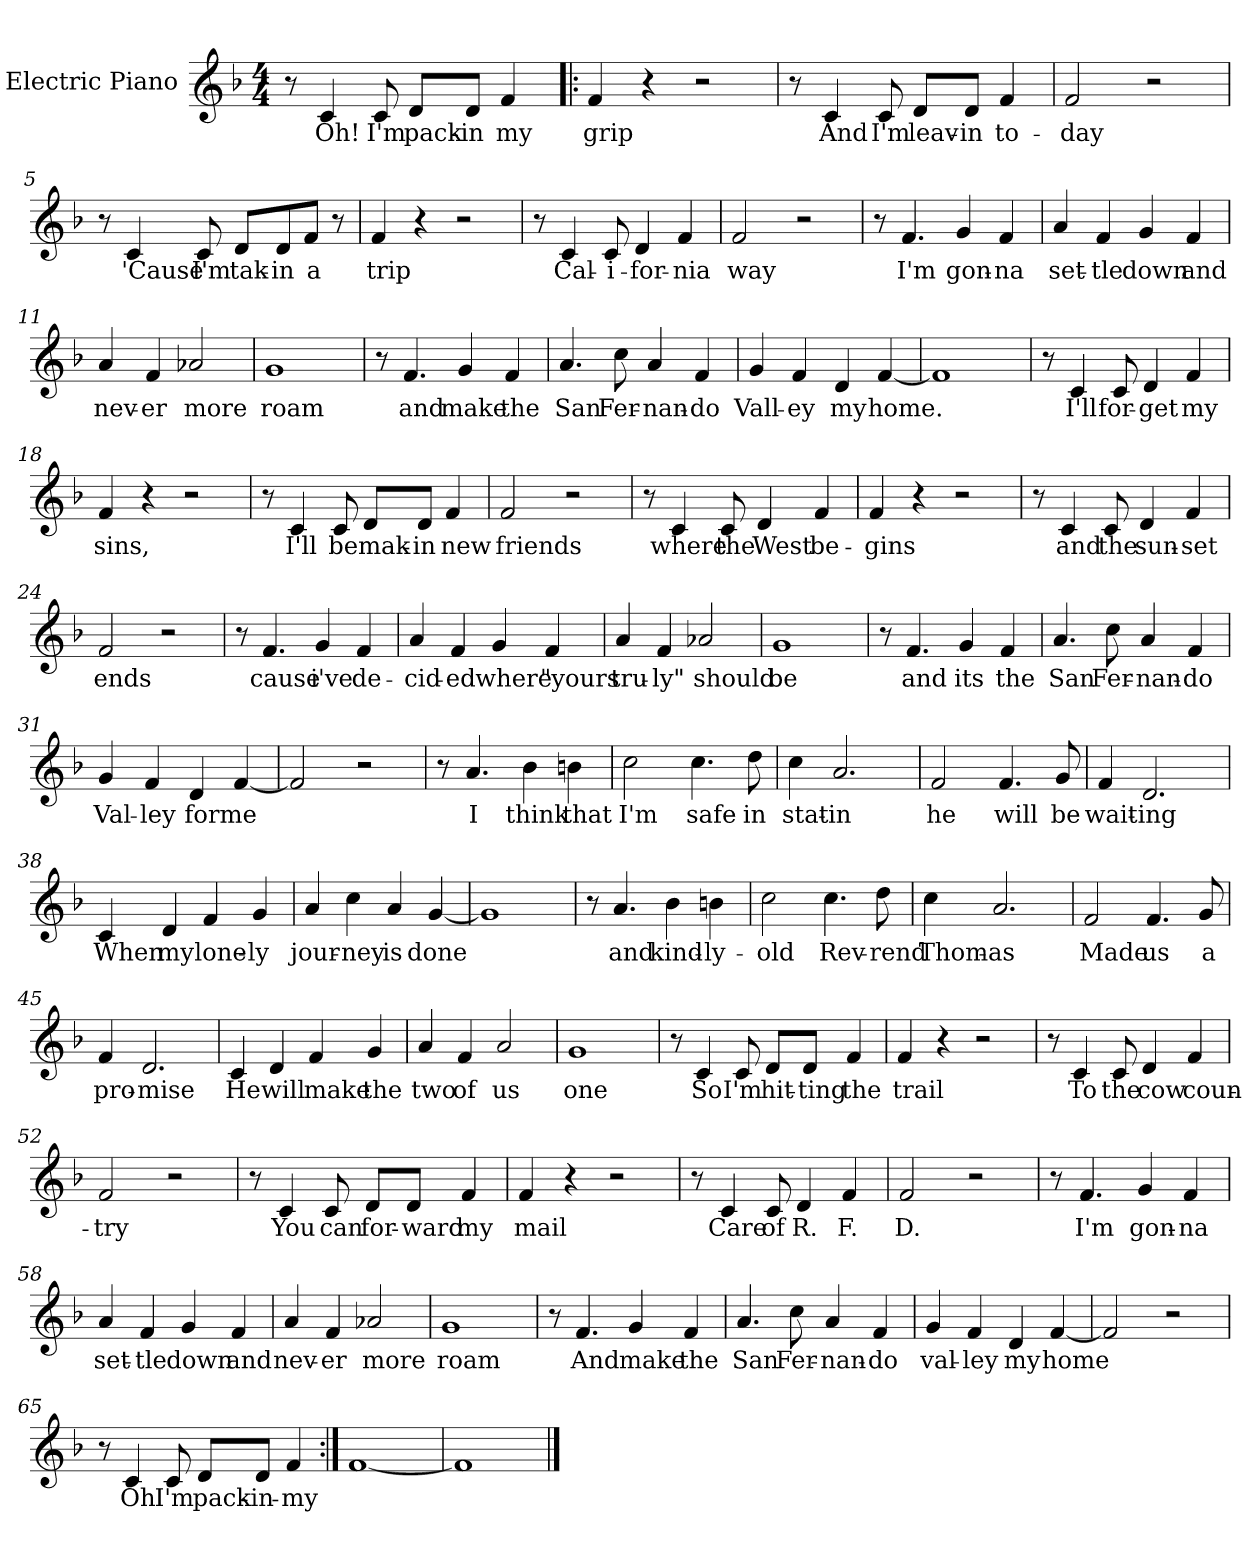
**kern	**text
*part1	*part1
*staff1	*staff1
*I"Electric Piano	*
*I'E.Pno	*
*clefG2	*
*k[b-]	*
*F:	*
*M4/4	*
=1	=1
8r	.
4c/	Oh!
8c/	I'm
8d/L	pack-
8d/J	-in
4f/	my
=2!|:	=2!|:
4f/	grip
4r	.
2r	.
=3	=3
8r	.
4c/	And
8c/	I'm
8d/L	leav-
8d/J	-in
4f/	to-
=4	=4
2f/	-day
2r	.
!!LO:LB:g=z
=5	=5
8r	.
4c/	'Cause
8c/	I'm
8d/L	tak-
8d/	-in
8f/J	a
8r	.
=6	=6
4f/	trip
4r	.
2r	.
=7	=7
8r	.
4c/	Cal-
8c/	-i-
4d/	-for-
4f/	-nia
=8	=8
2f/	way
2r	.
=9	=9
8r	.
4.f/	I'm
4g/	gon-
4f/	-na
!!LO:LB:g=z
=10	=10
4a/	set-
4f/	-tle
4g/	down
4f/	and
=11	=11
4a/	nev-
4f/	-er
2a-X/	more
=12	=12
1g	roam
=13	=13
8r	.
4.f/	and
4g/	make
4f/	the
=14	=14
4.a/	San
8cc\	Fer-
4a/	-nan-
4f/	-do
!!LO:LB:g=z
=15	=15
4g/	Vall-
4f/	-ey
4d/	my
[4f/	home.
=16	=16
1f]	.
=17	=17
8r	.
4c/	I'll
8c/	for-
4d/	-get
4f/	my
=18	=18
4f/	sins,
4r	.
2r	.
=19	=19
8r	.
4c/	I'll
8c/	be
8d/L	mak-
8d/J	-in
4f/	new
!!LO:LB:g=z
=20	=20
2f/	friends
2r	.
=21	=21
8r	.
4c/	where
8c/	the
4d/	West
4f/	be-
=22	=22
4f/	-gins
4r	.
2r	.
=23	=23
8r	.
4c/	and
8c/	the
4d/	sun-
4f/	-set
=24	=24
2f/	ends
2r	.
!!LO:LB:g=z
=25	=25
8r	.
4.f/	cause
4g/	i've
4f/	de-
=26	=26
4a/	-cid-
4f/	-ed
4g/	where
4f/	"yours
=27	=27
4a/	tru-
4f/	-ly"
2a-X/	should
=28	=28
1g	be
=29	=29
8r	.
4.f/	and
4g/	its
4f/	the
!!LO:LB:g=z
=30	=30
4.a/	San
8cc\	Fer-
4a/	-nan-
4f/	-do
=31	=31
4g/	Val-
4f/	-ley
4d/	for
[4f/	me
=32	=32
2f/]	.
2r	.
=33	=33
8r	.
4.a/	I
4b-\	think
4bn\	that
=34	=34
2cc\	I'm
4.cc\	safe
8dd\	in
=35	=35
4cc\	stat-
2.a/	-in
!!LO:LB:g=z
=36	=36
2f/	he
4.f/	will
8g/	be
=37	=37
4f/	wait-
2.d/	-ing
=38	=38
4c/	When
4d/	my
4f/	lone-
4g/	-ly
=39	=39
4a/	jour-
4cc\	-ney
4a/	is
[4g/	done
=40	=40
1g]	.
!!LO:PB:g=z
=41	=41
8r	.
4.a/	and
4b-\	kind-
4bn\	-ly-
=42	=42
2cc\	old
4.cc\	Rev-
8dd\	-rend
=43	=43
4cc\	Thom-
2.a/	-as
=44	=44
2f/	Made
4.f/	us
8g/	a
=45	=45
4f/	pro-
2.d/	-mise
!!LO:LB:g=z
=46	=46
4c/	He
4d/	will
4f/	make
4g/	the
=47	=47
4a/	two
4f/	of
2a/	us
=48	=48
1g	one
=49	=49
8r	.
4c/	So
8c/	I'm
8d/L	hit-
8d/J	-ting
4f/	the
=50	=50
4f/	trail
4r	.
2r	.
!!LO:LB:g=z
=51	=51
8r	.
4c/	To
8c/	the
4d/	cow
4f/	coun-
=52	=52
2f/	-try
2r	.
=53	=53
8r	.
4c/	You
8c/	can
8d/L	for-
8d/J	-ward
4f/	my
=54	=54
4f/	mail
4r	.
2r	.
!!LO:LB:g=z
=55	=55
8r	.
4c/	Care
8c/	of
4d/	R.
4f/	F.
=56	=56
2f/	D.
2r	.
=57	=57
8r	.
4.f/	I'm
4g/	gon-
4f/	-na
=58	=58
4a/	set-
4f/	-tle
4g/	down
4f/	and
=59	=59
4a/	nev-
4f/	-er
2a-X/	more
=60	=60
1g	roam
!!LO:LB:g=z
=61	=61
8r	.
4.f/	And
4g/	make
4f/	the
=62	=62
4.a/	San
8cc\	Fer-
4a/	-nan-
4f/	-do
=63	=63
4g/	val-
4f/	-ley
4d/	my
[4f/	home
=64	=64
2f/]	.
2r	.
!!LO:LB:g=z
=65	=65
8r	.
4c/	Oh
8c/	I'm
8d/L	pack-
8d/J	-in-
4f/	my
=66:|!	=66:|!
[1f	.
=67	=67
1f]	.
==	==
*-	*-
